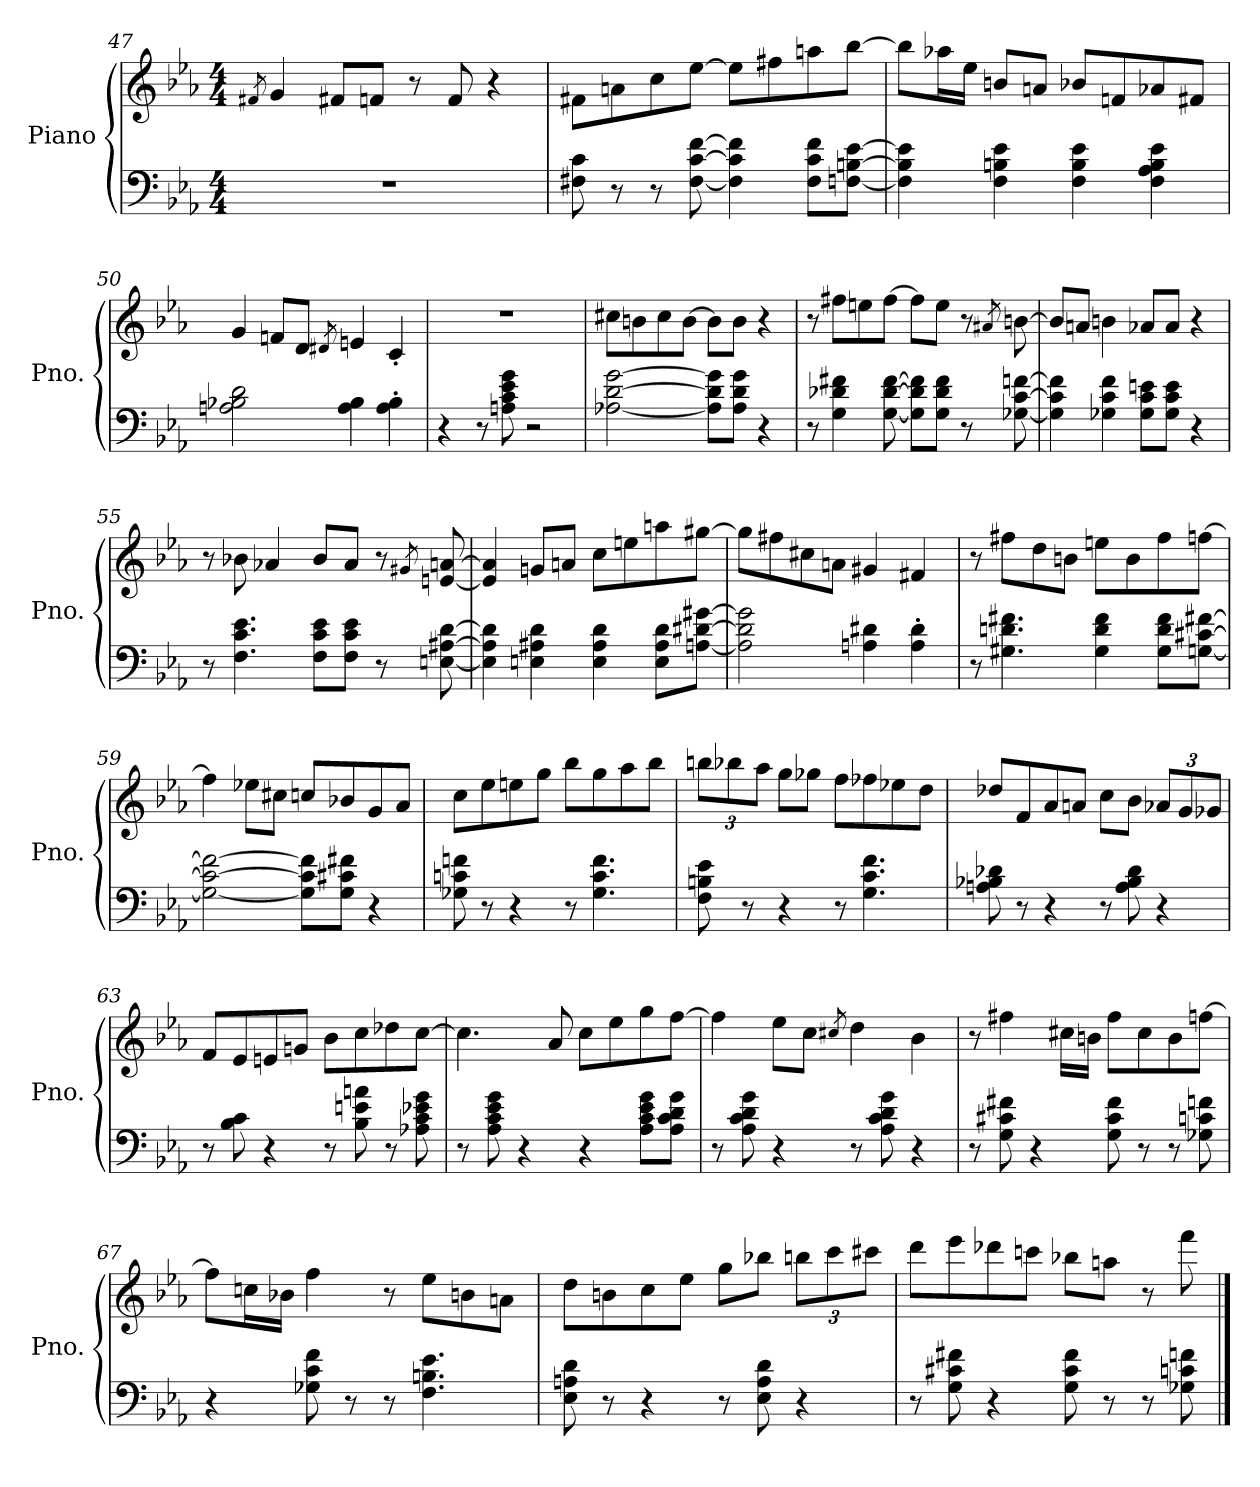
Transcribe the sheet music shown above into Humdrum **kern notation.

**kern	**kern
*part1	*part1
*staff2	*staff1
*I"Piano	*
*I'Pno.	*
*clefF4	*clefG2
*k[b-e-a-]	*k[b-e-a-]
*M4/4	*M4/4
=47	=47
.	8qf#X/
1r	4g/
.	8f#/L
.	8fn/J
.	8r
.	8f/
.	4r
!!LO:LB:g=z
=48	=48
8F#X\ 8c\	8f#X\L
8r	8an\
8r	8cc\
[8F#\ [8c\ [8f\	[8ee-\J
4F#\] 4c\] 4f\]	8ee-\L]
.	8ff#X\
8F#\ 8c\ 8f\L	8aan\
[8Fn\ [8Bn\ [8e-\J	[8bb-\J
=49	=49
4F\] 4B\] 4e-\]	8bb-\L]
.	16aa-X\L
.	16ee-\JJ
4F\ 4Bn\ 4e-\	8bn/L
.	8an/J
4F\ 4B\ 4e-\	8b-X/L
.	8fn/
4F\ 4A-\ 4B\ 4e-\	8a-X/
.	8f#X/J
=50	=50
2An\ 2B-X\ 2d\	4g/
.	8fn/L
.	8d/J
.	8qd#X/
4A\ 4B-\	4en/
4A\' 4B-\'	4c'/
=51	=51
4r	1r
8r	.
8An\ 8c\ 8e-\ 8g\	.
2r	.
!!LO:LB:g=z
=52	=52
[2A-X\ [2d\ [2g\	8cc#X\L
.	8bn\
.	8cc#\
.	[8b\J
8A-\] 8d\] 8g\]L	8b\L]
8A-\ 8d\ 8g\J	8b\J
4r	4r
=53	=53
8r	8r
4G\ 4d-X\ 4f#X\	8ff#X\L
.	8een\
[8G\ [8d-\ [8f#\	[8ff#\J
8G\] 8d-\] 8f#\]L	8ff#\L]
8G\ 8d-\ 8f#\J	8ee\J
8r	8r
.	8qa#X/
[8G-X\ [8c\ [8fn\	[8bn\
=54	=54
4G-\] 4c\] 4f\]	8b/L]
.	8an/J
4G-X\ 4c\ 4f\	4bn\
8G-\ 8c\ 8en\L	8a-X/L
8G-\ 8c\ 8e\J	8a-/J
4r	4r
=55	=55
8r	8r
4.F\ 4.c\ 4.e-\	8b-X\
.	4a-X/
8F\ 8c\ 8e-\L	8b-/L
8F\ 8c\ 8e-\J	8a-/J
8r	8r
.	8qg#X/
[8En\ [8A#X\ [8d\	[8en/ [8an/
!!LO:PB:g=z
=56	=56
4E\] 4A#\] 4d\]	4e/] 4a/]
4En\ 4A#X\ 4d\	8gn/L
.	8an/J
4E\ 4A#\ 4d\	8cc\L
.	8een\
8E\ 8A#\ 8d\L	8aan\
[8An\ [8d#X\ [8g#X\J	[8gg#X\J
=57	=57
2A\] 2d#\] 2g#\]	8gg#\L]
.	8ff#X\
.	8cc#X\
.	8an\J
4An\ 4d#X\	4g#X/
4A\' 4d#\'	4f#X/
=58	=58
8r	8r
4.G#X\ 4.dn\ 4.f#X\	8ff#X\L
.	8dd\
.	8bn\J
4G#\ 4d\ 4f#\	8een\L
.	8b\
8G#\ 8d\ 8f#\L	8ff#\
[8Gn\ [8c#X\ [8f#X\J	[8ffn\J
=59	=59
2G\_ 2c#\_ 2f#\_	4ff\]
.	8ee-X\L
.	8cc#X\J
8G\] 8c#\] 8f#\]L	8ccn/L
8G\ 8c#X\ 8f#X\J	8b-X/
4r	8g/
.	8a-/J
!!LO:LB:g=z
=60	=60
8G-X\ 8cn\ 8fn\	8cc\L
8r	8ee-\
4r	8een\
.	8gg\J
8r	8bb-\L
4.G-\ 4.c\ 4.f\	8gg\
.	8aa-\
.	8bb-\J
=61	=61
*	*Xbrackettup
8F\ 8Bn\ 8e-\	12bbn\L
.	12bb-X\
8r	.
.	12aa-\J
4r	8gg\L
.	8gg-X\J
8r	8ff\L
4.G\ 4.c\ 4.f\	8ff-X\
.	8ee-X\
.	8dd\J
=62	=62
8An\ 8B-X\ 8d-X\	8dd-X/L
8r	8f/
4r	8a-/
.	8an/J
8r	8cc\L
8A\ 8B-\ 8d-\	8b-\J
4r	12a-X/L
.	12g/
.	12g-X/J
!!LO:LB:g=z
=63	=63
8r	8f/L
8B-\ 8c\	8e-/
4r	8en/
.	8gn/J
8r	8b-\L
8B-\ 8en\ 8an\	8cc\
8r	8dd-X\
8A-X\ 8c\ 8e-X\ 8g\	[8cc\J
=64	=64
8r	4.cc\]
8A-\ 8c\ 8e-\ 8g\	.
4r	.
.	8a-/
4r	8cc\L
.	8ee-\
8A-\ 8c\ 8e-\ 8g\L	8gg\
8A-\ 8c\ 8d\ 8g\J	[8ff\J
=65	=65
8r	4ff\]
8A-\ 8c\ 8d\ 8g\	.
4r	8ee-\L
.	8cc\J
.	8qcc#X/
8r	4dd\
8A-\ 8c\ 8d\ 8g\	.
4r	4b-\
!!LO:LB:g=z
=66	=66
8r	8r
8G\ 8c#X\ 8f#X\	4ff#X\
4r	.
.	16cc#X\LL
.	16bn\JJ
8G\ 8c#\ 8f#\	8ff#\L
8r	8cc#\
8r	8b\
8G-X\ 8cn\ 8fn\	[8ffn\J
=67	=67
4r	8ff\L]
.	16ccn\L
.	16b-X\JJ
8G-X\ 8c\ 8f\	4ff\
8r	.
8r	8r
4.F\ 4.Bn\ 4.e-\	8ee-\L
.	8bn\
.	8an\J
=68	=68
8E-\ 8An\ 8d\	8dd\L
8r	8bn\
4r	8cc\
.	8ee-\J
8r	8gg\L
8E-\ 8A\ 8d\	8bb-X\J
4r	12bbn\L
.	12ccc\
.	12ccc#X\J
!!LO:LB:g=z
=69	=69
8r	8ddd\L
8G\ 8c#X\ 8f#X\	8eee-\
4r	8ddd-X\
.	8cccn\J
8G\ 8c#\ 8f#\	8bb-X\L
8r	8aan\J
8r	8r
8G-X\ 8cn\ 8fn\	8fff\
==	==
*-	*-
